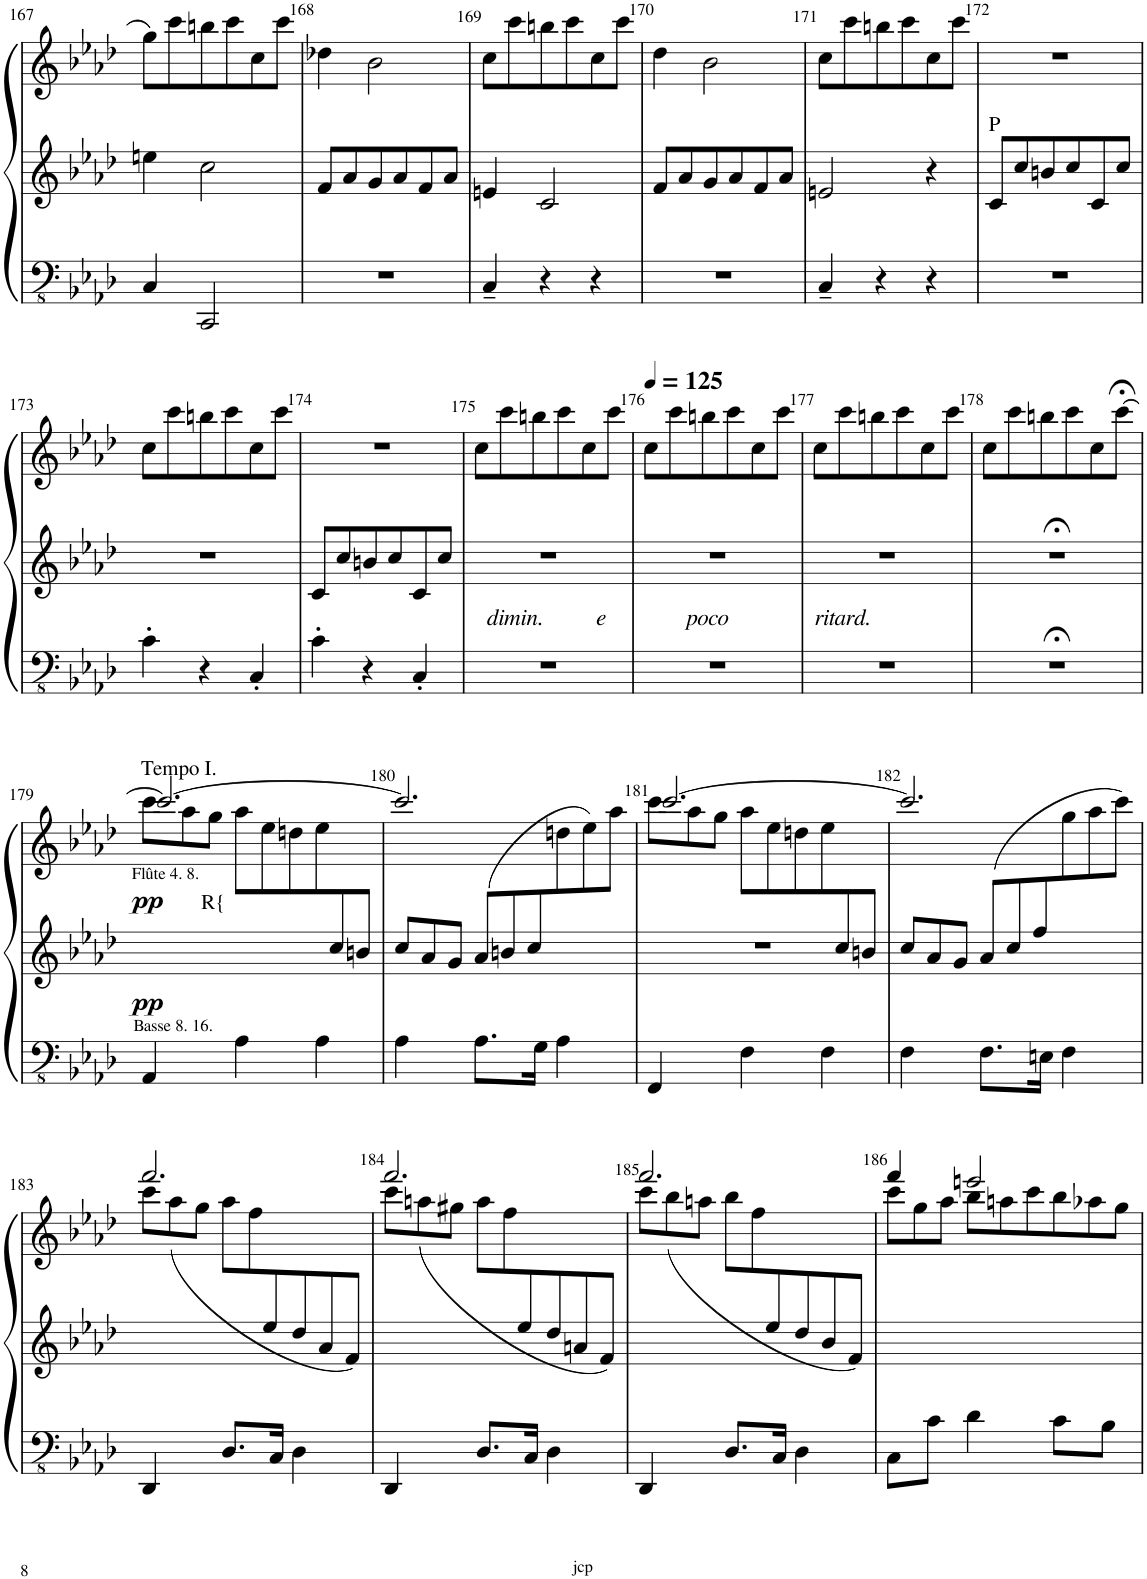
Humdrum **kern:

**kern	**kern	**kern	**dynam
*part1	*part1	*part1	*part1
*staff3	*staff2	*staff1	*staff1/2/3
*I"Orgue à tuyaux	*	*	*
*I'Org.	*	*	*
!!LO:PB:g=z
*clefFv4	*clefG2	*clefG2	*
*k[b-e-a-d-]	*k[b-e-a-d-]	*k[b-e-a-d-]	*
*M3/4	*M3/4	*M3/4	*
=167	=167	=167	=167
4CC/	4een\	8gg\L	.
.	.	8ccc\	.
2CCC/	2cc\	8bbn\	.
.	.	8ccc\	.
.	.	8cc\	.
.	.	8ccc\J	.
=168	=168	=168	=168
2.r	8f/L	4dd-X\	.
.	8a-/	.	.
.	8g/	2b-\	.
.	8a-/	.	.
.	8f/	.	.
.	8a-/J	.	.
=169	=169	=169	=169
4CC~/	4en/	8cc\L	.
.	.	8ccc\	.
4r	2c/	8bbn\	.
.	.	8ccc\	.
4r	.	8cc\	.
.	.	8ccc\J	.
=170	=170	=170	=170
2.r	8f/L	4dd-\	.
.	8a-/	.	.
.	8g/	2b-\	.
.	8a-/	.	.
.	8f/	.	.
.	8a-/J	.	.
=171	=171	=171	=171
4CC~/	2en/	8cc\L	.
.	.	8ccc\	.
4r	.	8bbn\	.
.	.	8ccc\	.
4r	4r	8cc\	.
.	.	8ccc\J	.
=172	=172	=172	=172
!	!LO:TX:a:t=P	!	!
2.r	8c/L	2.r	.
.	8cc/	.	.
.	8bn/	.	.
.	8cc/	.	.
.	8c/	.	.
.	8cc/J	.	.
!!LO:LB:g=z
=173	=173	=173	=173
4C'\	2.r	8cc\L	.
.	.	8ccc\	.
4r	.	8bbn\	.
.	.	8ccc\	.
4CC'/	.	8cc\	.
.	.	8ccc\J	.
=174	=174	=174	=174
4C'\	8c/L	2.r	.
.	8cc/	.	.
4r	8bn/	.	.
.	8cc/	.	.
4CC'/	8c/	.	.
.	8cc/J	.	.
=175	=175	=175	=175
!	!LO:TX:b:i:t=dimin.	!	!
2.r	2.r	8cc\L	.
.	.	8ccc\	.
.	.	8bbn\	.
.	.	8ccc\	.
.	.	8cc\	.
.	.	8ccc\J	.
=176	=176	=176	=176
*	*	*MM125	*
!	!LO:TX:b:i:t=e              poco               ritard.	!	!
2.r	2.r	8cc\L	.
.	.	8ccc\	.
.	.	8bbn\	.
.	.	8ccc\	.
.	.	8cc\	.
.	.	8ccc\J	.
=177	=177	=177	=177
2.r	2.r	8cc\L	.
.	.	8ccc\	.
.	.	8bbn\	.
.	.	8ccc\	.
.	.	8cc\	.
.	.	8ccc\J	.
=178	=178	=178	=178
2.r;<	2.r;<	8cc\L	.
.	.	8ccc\	.
.	.	8bbn\	.
.	.	8ccc\	.
.	.	8cc\	.
.	.	[8ccc;<\J	.
!!LO:LB:g=z
=179	=179	=179	=179
*	*^	*^	*
*	*	*	*	*Xbrackettup	*
!	!	!	!LO:TX:b:t=Flûte 4. 8.	!	!
!	!	!	!LO:TX:a:t=Tempo I.	!	!
!LO:TX:a:t=Basse 8. 16.	!	!	!	!	!
!	!	!	!	!	!LO:DY:a=3
!	!	!	!	!	!LO:DY:n=1:b
4AAA-/	12%7ryy	2.ryy	2.ccc/_	12ccc\L	pp pp
.	.	.	.	12aa-\	.
.	.	.	.	12gg\J	.
!	!	!	!	!LO:TX:b:t=R{	!
4AA-\	.	.	.	12aa-\L	.
.	.	.	.	12ee-\	.
.	.	.	.	12ddn\	.
4AA-\	.	.	.	12ee-\	.
.	12cc/	.	.	6ryy	.
.	12bn/J	.	.	.	.
=180	=180	=180	=180	=180	=180
*	*Xbrackettup	*	*	*	*
4AA-\	12cc/L	2.ryy	2.ccc/]	2ryy	.
.	12a-/	.	.	.	.
.	12g/J	.	.	.	.
8.AA-\L	(12a-/L	.	.	.	.
.	12bn/	.	.	.	.
.	12cc/	.	.	.	.
16GG\Jk	.	.	.	.	.
4AA-\	4ryy	.	.	12ddn\	.
.	.	.	.	12ee-\)	.
.	.	.	.	12aa-\J	.
=181	=181	=181	=181	=181	=181
4FFF/	12%7ryy	2.r	[2.ccc/	12ccc\L	.
.	.	.	.	12aa-\	.
.	.	.	.	12gg\J	.
4FF\	.	.	.	12aa-\L	.
.	.	.	.	12ee-\	.
.	.	.	.	12ddn\	.
4FF\	.	.	.	12ee-\	.
.	12cc/	.	.	6ryy	.
.	12bn/J	.	.	.	.
=182	=182	=182	=182	=182	=182
4FF\	12cc/L	2.ryy	2.ccc/]	2ryy	.
.	12a-/	.	.	.	.
.	12g/J	.	.	.	.
8.FF\L	(12a-/L	.	.	.	.
.	12cc/	.	.	.	.
.	12ff/	.	.	.	.
16EEn\Jk	.	.	.	.	.
4FF\	4ryy	.	.	12gg\	.
.	.	.	.	12aa-\	.
.	.	.	.	12ccc\J)	.
!!LO:LB:g=z	!!
=183	=183	=183	=183	=183	=183
4DDD-/	12%5ryy	2.ryy	2.fff/	12ccc\L	.
.	.	.	.	(12aa-\	.
.	.	.	.	12gg\J	.
8.DD-/L	.	.	.	12aa-\L	.
.	.	.	.	12ff\	.
.	12ee-/	.	.	3ryy	.
16CC/Jk	.	.	.	.	.
4DD-\	12dd-/	.	.	.	.
.	12a-/	.	.	.	.
.	12f/J)	.	.	.	.
=184	=184	=184	=184	=184	=184
4DDD-/	12%5ryy	2.ryy	2.fff/	12ccc\L	.
.	.	.	.	(12aan\	.
.	.	.	.	12gg#X\J	.
8.DD-/L	.	.	.	12aa\L	.
.	.	.	.	12ff\	.
.	12ee-/	.	.	3ryy	.
16CC/Jk	.	.	.	.	.
4DD-\	12dd-/	.	.	.	.
.	12an/	.	.	.	.
.	12f/J)	.	.	.	.
=185	=185	=185	=185	=185	=185
4DDD-/	12%5ryy	2.ryy	2.fff/	12ccc\L	.
.	.	.	.	(12bb-\	.
.	.	.	.	12aan\J	.
8.DD-/L	.	.	.	12bb-\L	.
.	.	.	.	12ff\	.
.	12ee-/	.	.	3ryy	.
16CC/Jk	.	.	.	.	.
4DD-\	12dd-/	.	.	.	.
.	12b-/	.	.	.	.
.	12f/J)	.	.	.	.
*	*v	*v	*	*	*
=186	=186	=186	=186	=186
8CC\L	2.ryy	4fff/	12ccc\L	.
.	.	.	12gg\	.
8C\J	.	.	.	.
.	.	.	12aa-\J	.
4D-\	.	2eeen/	12bb-\L	.
.	.	.	12aan\	.
.	.	.	12ccc\	.
8C\L	.	.	12bb-\	.
.	.	.	12aa-X\	.
8BB-\J	.	.	.	.
.	.	.	12gg\J	.
*	*	*v	*v	*
=	=	=	=
*-	*-	*-	*-
